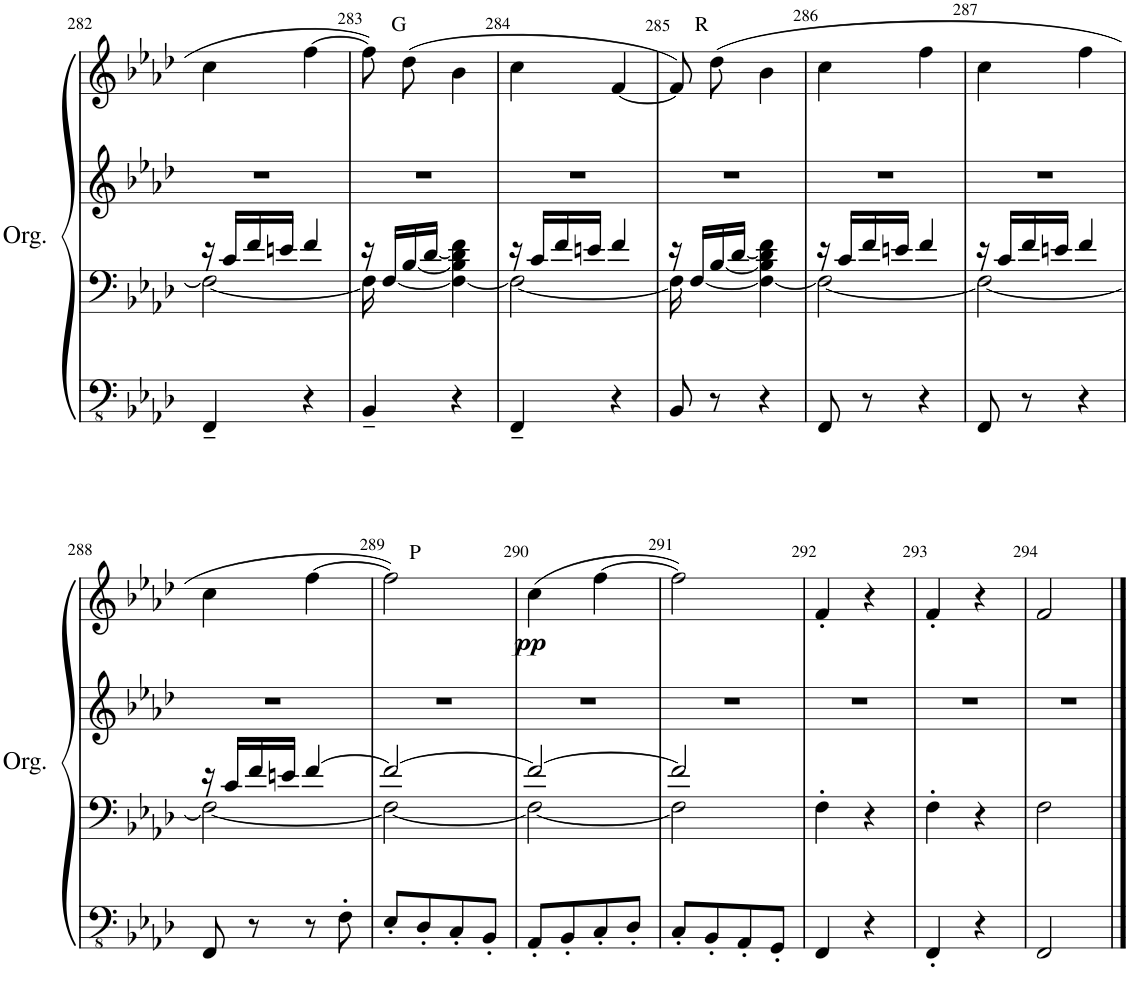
**kern	**kern	**kern	**kern	**dynam
*part1	*part1	*part1	*part1	*part1
*staff4	*staff3	*staff2	*staff1	*staff1/2/3/4
*I"Orgue à tuyaux	*	*	*	*
*I'Org.	*	*	*	*
!!LO:PB:g=z
*clefFv4	*clefF4	*clefG2	*clefG2	*
*k[b-e-a-d-]	*k[b-e-a-d-]	*k[b-e-a-d-]	*k[b-e-a-d-]	*
*M2/4	*M2/4	*M2/4	*M2/4	*
=282	=282	=282	=282	=282
*	*^	*	*	*
4FFF~/	2F\_	16r	2r	4cc\	.
.	.	16c/LL	.	.	.
.	.	16f/	.	.	.
.	.	16en/JJ	.	.	.
4r	.	4f/	.	[4ff\	.
=283	=283	=283	=283	=283	=283
4BBB-~/	16F\]	16r	2r	8ff\L]	.
.	4..ryy	[<16F/LL	.	.	.
!	!	!	!	!LO:TX:a:t=G	!
.	.	[<16B-/	.	(8dd-\J	.
.	.	[<16d-/JJ	.	.	.
4r	.	4F\_ 4B-\] 4d-\] 4f\	.	4b-\	.
=284	=284	=284	=284	=284	=284
4FFF~/	2F\_	16r	2r	4cc\	.
.	.	16c/LL	.	.	.
.	.	16f/	.	.	.
.	.	16en/JJ	.	.	.
4r	.	4f/	.	[4f/	.
=285	=285	=285	=285	=285	=285
8BBB-/	16F\]	16r	2r	8f/L])	.
.	4..ryy	[<16F/LL	.	.	.
!	!	!	!	!LO:TX:a:t=R	!
8r	.	[<16B-/	.	(8dd-/J	.
.	.	[<16d-/JJ	.	.	.
4r	.	4F\_ 4B-\] 4d-\] 4f\	.	4b-\	.
=286	=286	=286	=286	=286	=286
8FFF/	2F\_	16r	2r	4cc\	.
.	.	16c/LL	.	.	.
8r	.	16f/	.	.	.
.	.	16en/JJ	.	.	.
4r	.	4f/	.	4ff\	.
=287	=287	=287	=287	=287	=287
8FFF/	2F\_	16r	2r	4cc\	.
.	.	16c/LL	.	.	.
8r	.	16f/	.	.	.
.	.	16en/JJ	.	.	.
4r	.	4f/	.	4ff\	.
!!LO:LB:g=z
=288	=288	=288	=288	=288	=288
8FFF/	2F\_	16r	2r	4cc\	.
.	.	16c/LL	.	.	.
8r	.	16f/	.	.	.
.	.	16en/JJ	.	.	.
8r	.	[4f/	.	[4ff\	.
8FF'\	.	.	.	.	.
=289	=289	=289	=289	=289	=289
!	!	!	!	!LO:TX:a:t=P	!
8EE-'/L	2F\_	2f/_	2r	2ff\])	.
8DD-'/	.	.	.	.	.
8CC'/	.	.	.	.	.
8BBB-'/J	.	.	.	.	.
=290	=290	=290	=290	=290	=290
!	!	!	!	!	!LO:DY:b
8AAA-'/L	2F\_	2f/_	2r	(4cc\	pp
8BBB-'/	.	.	.	.	.
8CC'/	.	.	.	[4ff\	.
8DD-'/J	.	.	.	.	.
=291	=291	=291	=291	=291	=291
8CC'/L	2F\]	2f/]	2r	2ff\])	.
8BBB-'/	.	.	.	.	.
8AAA-'/	.	.	.	.	.
8GGG'/J	.	.	.	.	.
*	*v	*v	*	*	*
=292	=292	=292	=292	=292
4FFF/	4F'\	2r	4f'/	.
4r	4r	.	4r	.
=293	=293	=293	=293	=293
4FFF'/	4F'\	2r	4f'/	.
4r	4r	.	4r	.
=294	=294	=294	=294	=294
2FFF/	2F\	2r	2f/	.
==	==	==	==	==
*-	*-	*-	*-	*-
